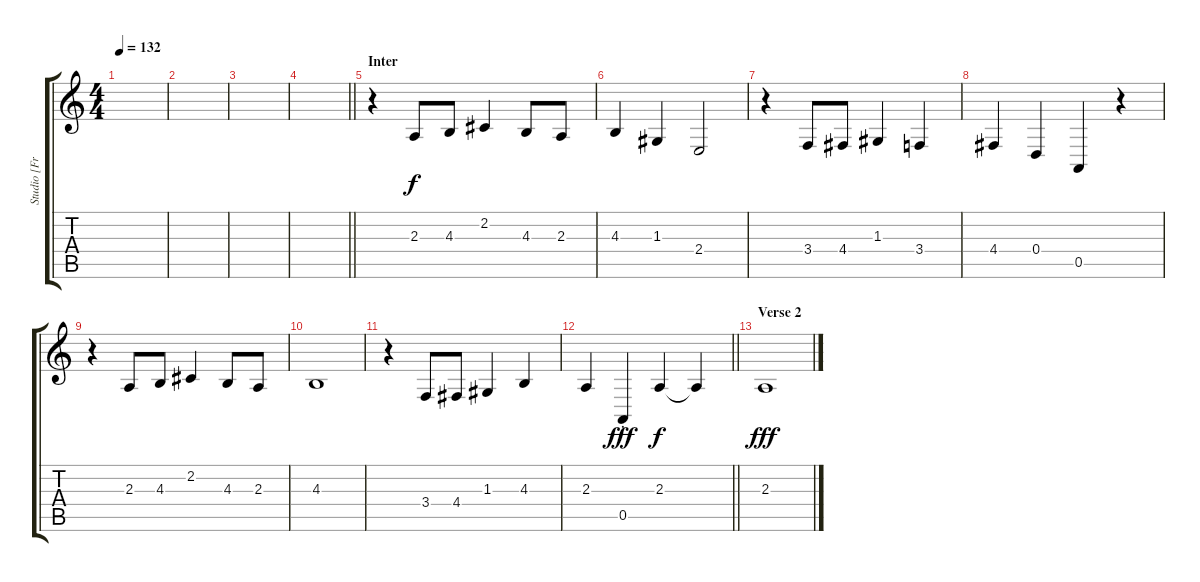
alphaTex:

\track ("Studio [French Horn/FX]" "Studio [Fr") {instrument frenchhorn}
\staff {score tabs}
\tuning (E4 B3 G3 D3 A2 E2) {hide}
\ts (4 4)
\tempo 132
\clef g2
\ks c
|
|
|
\barLineRight lightlight
|
\section ("" "Inter")
r.4 2.3.8 4.3.8 2.2.4 4.3.8 2.3.8 |
4.3.4 1.3.4 2.4.2 |
r.4 3.4.8 4.4.8 1.3.4 3.4.4 |
4.4.4 0.4.4 0.5.4 r.4 |
r.4 2.3.8 4.3.8 2.2.4 4.3.8 2.3.8 |
4.3.1 |
r.4 3.4.8 4.4.8 1.3.4 4.3.4 |
\barLineRight lightlight
2.3.4 0.5{st}.4{dy fff} 2.3.4{dy f} 2.3{t}.4 |
\section ("" "Verse 2")
2.3.1{dy fff volume 2}
